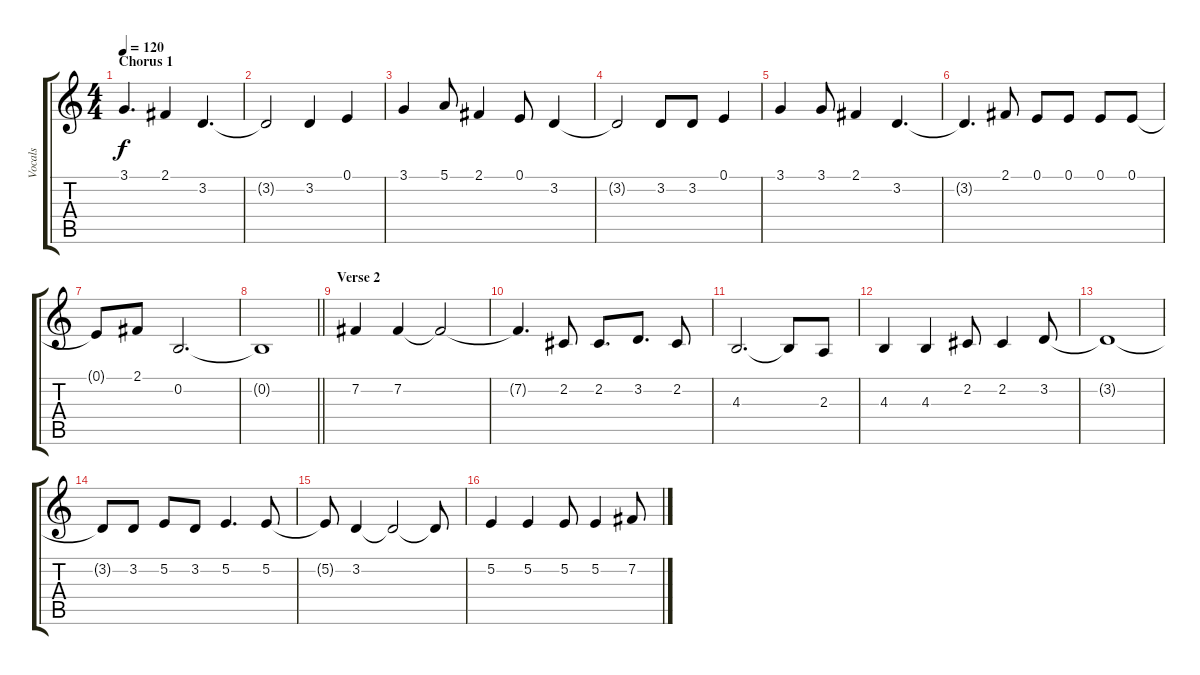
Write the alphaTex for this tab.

\track ("Vocals" "Vocals") {instrument fx4atmosphere}
\staff {score tabs}
\tuning (E4 B3 G3 D3 A2 E2) {hide}
\ts (4 4)
\section ("" "Chorus 1")
\tempo 120
\clef g2
\ks c
3.1.4{d dy f} 2.1.4 3.2.4{d} |
3.2{t}.2 3.2.4 0.1.4 |
3.1.4 5.1.8 2.1.4 0.1.8 3.2.4 |
3.2{t}.2 3.2.8 3.2.8 0.1.4 |
3.1.4 3.1.8 2.1.4 3.2.4{d} |
3.2{t}.4{d} 2.1.8 0.1.8 0.1.8 0.1.8 0.1.8 |
0.1{t}.8 2.1.8 0.2.2{d} |
\barLineRight lightlight
0.2{t}.1 |
\section ("" "Verse 2")
7.2.4 7.2.4 7.2{t}.2 |
7.2{t}.4{d} 2.2.8 2.2.8{d} 3.2.8{d} 2.2.8 |
4.3.2{d} 4.3{t}.8 2.3.8 |
4.3.4 4.3.4 2.2.8 2.2.4 3.2.8 |
3.2{t}.1 |
3.2{t}.8 3.2.8 5.2.8 3.2.8 5.2.4{d} 5.2.8 |
5.2{t}.8 3.2.4 3.2{t}.2 3.2{t}.8 |
5.2.4 5.2.4 5.2.8 5.2.4 7.2.8
